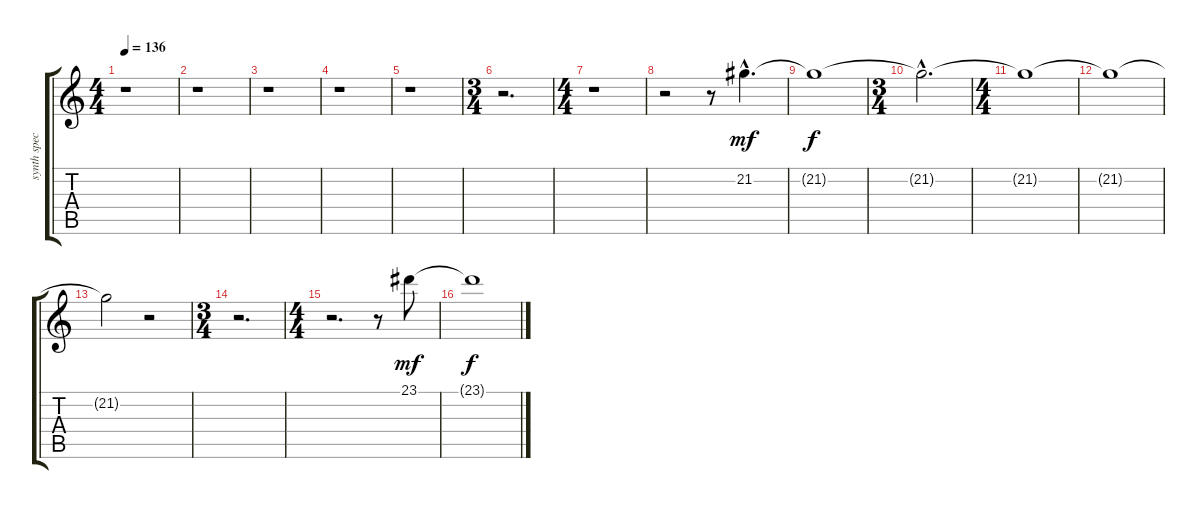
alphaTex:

\track ("synth spec." "synth spec") {instrument lead2sawtooth}
\staff {score tabs}
\tuning (E4 B3 G3 D3 A2 E2) {hide}
\ts (4 4)
\tempo 136
\clef g2
\ks c
r.1{dy mf instrument lead2sawtooth} |
r.1 |
r.1 |
r.1 |
r.1 |
\ts (3 4)
r.2{d} |
\ts (4 4)
r.1 |
r.2 r.8 21.2{hac}.4{d} |
21.2{t}.1{dy f} |
\ts (3 4)
21.2{hac t}.2{d} |
\ts (4 4)
21.2{t}.1 |
21.2{t}.1 |
21.2{t}.2 r.2 |
\ts (3 4)
r.2{d} |
\ts (4 4)
r.2{d} r.8 23.1.8{dy mf volume 14} |
23.1{t}.1{dy f}
